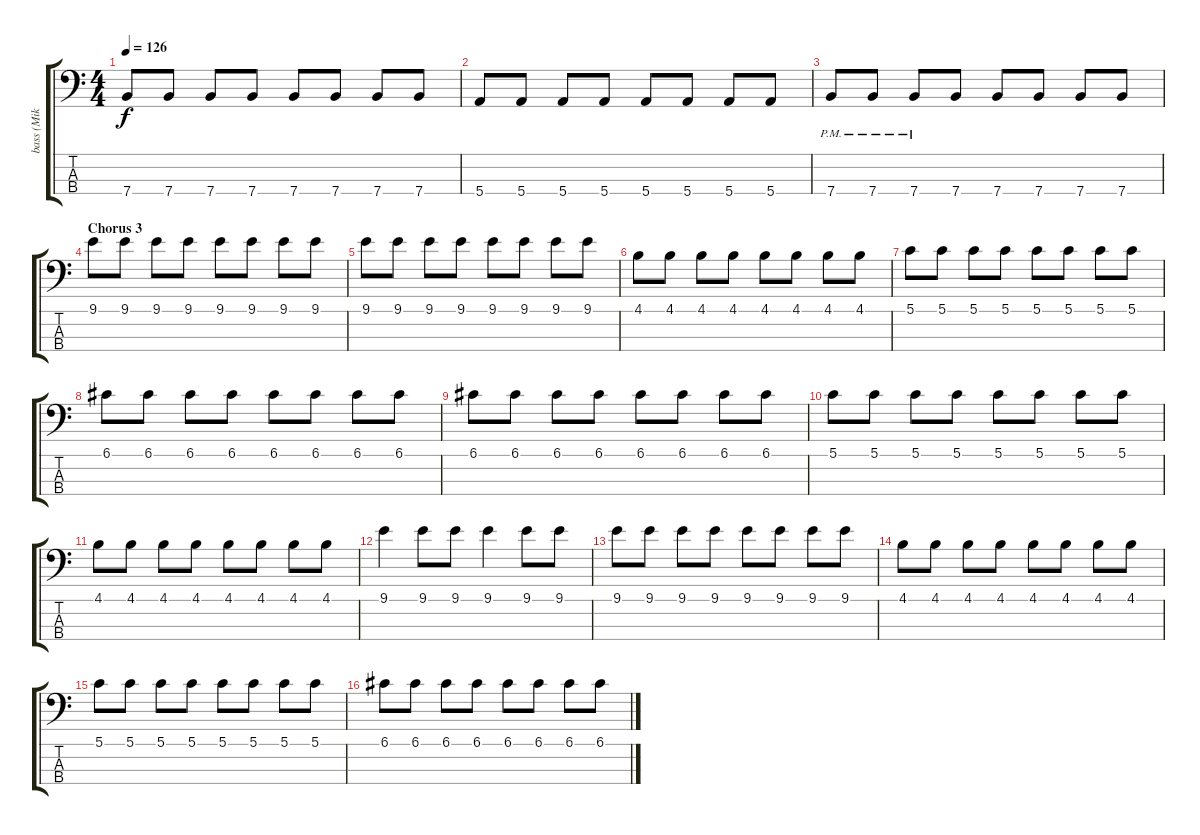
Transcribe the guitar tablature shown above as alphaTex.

\track (" bass (Mikey Way)" " bass (Mik") {instrument electricbasspick}
\staff {score tabs}
\tuning (G2 D2 A1 E1) {hide}
\ts (4 4)
\tempo 126
\clef f4
\ks c
7.4.8{dy f} 7.4.8 7.4.8 7.4.8 7.4.8 7.4.8 7.4.8 7.4.8 |
5.4.8 5.4.8 5.4.8 5.4.8 5.4.8 5.4.8 5.4.8 5.4.8 |
7.4{pm}.8{instrument electricbassfinger} 7.4{pm}.8 7.4{pm}.8{volume 16} 7.4.8 7.4.8 7.4.8 7.4.8 7.4.8 |
\section ("" "Chorus 3")
9.1.8{volume 12} 9.1.8 9.1.8 9.1.8 9.1.8 9.1.8 9.1.8 9.1.8 |
9.1.8 9.1.8 9.1.8 9.1.8 9.1.8 9.1.8 9.1.8 9.1.8 |
4.1.8 4.1.8 4.1.8 4.1.8 4.1.8 4.1.8 4.1.8 4.1.8 |
5.1.8 5.1.8 5.1.8 5.1.8 5.1.8 5.1.8 5.1.8 5.1.8 |
6.1.8 6.1.8 6.1.8 6.1.8 6.1.8 6.1.8 6.1.8 6.1.8 |
6.1.8 6.1.8 6.1.8 6.1.8 6.1.8 6.1.8 6.1.8 6.1.8 |
5.1.8 5.1.8 5.1.8 5.1.8 5.1.8 5.1.8 5.1.8 5.1.8 |
4.1.8 4.1.8 4.1.8 4.1.8 4.1.8 4.1.8 4.1.8 4.1.8 |
9.1.4 9.1.8 9.1.8 9.1.4 9.1.8 9.1.8 |
9.1.8 9.1.8 9.1.8 9.1.8 9.1.8 9.1.8 9.1.8 9.1.8 |
4.1.8 4.1.8 4.1.8 4.1.8 4.1.8 4.1.8 4.1.8 4.1.8 |
5.1.8 5.1.8 5.1.8 5.1.8 5.1.8 5.1.8 5.1.8 5.1.8 |
6.1.8 6.1.8 6.1.8 6.1.8 6.1.8 6.1.8 6.1.8 6.1.8
